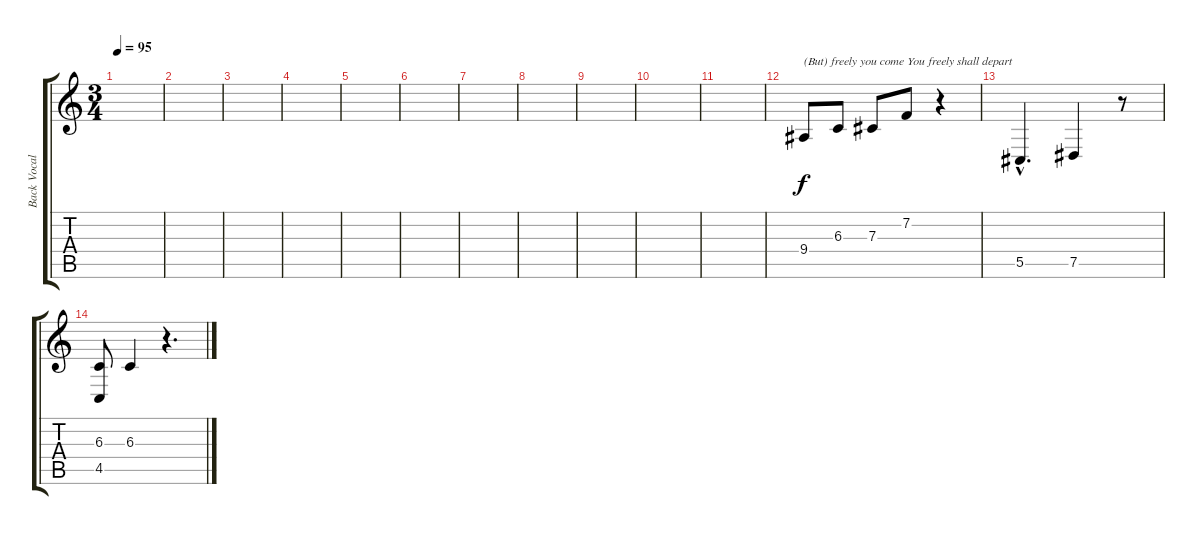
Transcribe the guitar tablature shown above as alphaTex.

\track ("Back Vocal" "Back Vocal") {instrument flute}
\staff {score tabs}
\tuning (Eb4 Bb3 Gb3 Db3 Ab2 Eb2) {hide}
\ts (3 4)
\tempo 95
\clef g2
\ks c
|
|
|
|
|
|
|
|
|
|
|
9.4.8{txt "(But) freely you come You freely shall depart"} 6.3.8 7.3.8 7.2.8 r.4 |
5.5{hac}.4{d} 7.5.4 r.8 |
(6.3 4.5).8 6.3.4 r.4{d}
